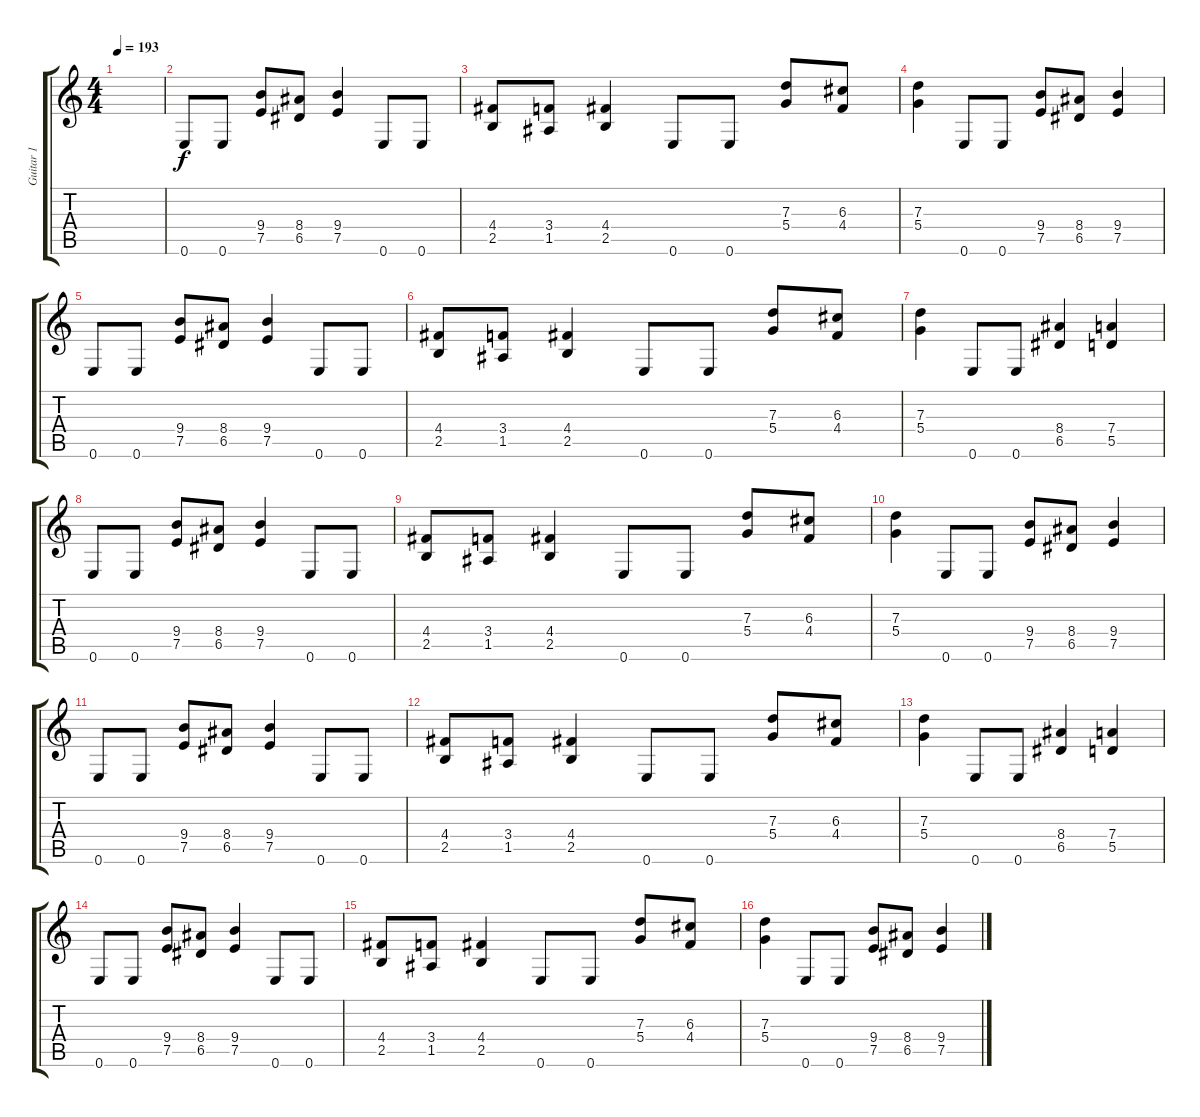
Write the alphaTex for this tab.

\track ("Guitar 1" "Guitar 1") {instrument distortionguitar}
\staff {score tabs}
\tuning (E4 B3 G3 D3 A2 E2) {hide}
\ts (4 4)
\tempo 193
\clef g2
\ks c
|
0.6.8 0.6.8 (9.4 7.5).8 (8.4 6.5).8 (9.4 7.5).4 0.6.8 0.6.8 |
(4.4 2.5).8 (3.4 1.5).8 (4.4 2.5).4 0.6.8 0.6.8 (7.3 5.4).8 (6.3 4.4).8 |
(7.3 5.4).4 0.6.8 0.6.8 (9.4 7.5).8 (8.4 6.5).8 (9.4 7.5).4 |
0.6.8 0.6.8 (9.4 7.5).8 (8.4 6.5).8 (9.4 7.5).4 0.6.8 0.6.8 |
(4.4 2.5).8 (3.4 1.5).8 (4.4 2.5).4 0.6.8 0.6.8 (7.3 5.4).8 (6.3 4.4).8 |
(7.3 5.4).4 0.6.8 0.6.8 (8.4 6.5).4 (7.4 5.5).4 |
0.6.8 0.6.8 (9.4 7.5).8 (8.4 6.5).8 (9.4 7.5).4 0.6.8 0.6.8 |
(4.4 2.5).8 (3.4 1.5).8 (4.4 2.5).4 0.6.8 0.6.8 (7.3 5.4).8 (6.3 4.4).8 |
(7.3 5.4).4 0.6.8 0.6.8 (9.4 7.5).8 (8.4 6.5).8 (9.4 7.5).4 |
0.6.8 0.6.8 (9.4 7.5).8 (8.4 6.5).8 (9.4 7.5).4 0.6.8 0.6.8 |
(4.4 2.5).8 (3.4 1.5).8 (4.4 2.5).4 0.6.8 0.6.8 (7.3 5.4).8 (6.3 4.4).8 |
(7.3 5.4).4 0.6.8 0.6.8 (8.4 6.5).4 (7.4 5.5).4 |
0.6.8 0.6.8 (9.4 7.5).8 (8.4 6.5).8 (9.4 7.5).4 0.6.8 0.6.8 |
(4.4 2.5).8 (3.4 1.5).8 (4.4 2.5).4 0.6.8 0.6.8 (7.3 5.4).8 (6.3 4.4).8 |
(7.3 5.4).4 0.6.8 0.6.8 (9.4 7.5).8 (8.4 6.5).8 (9.4 7.5).4
